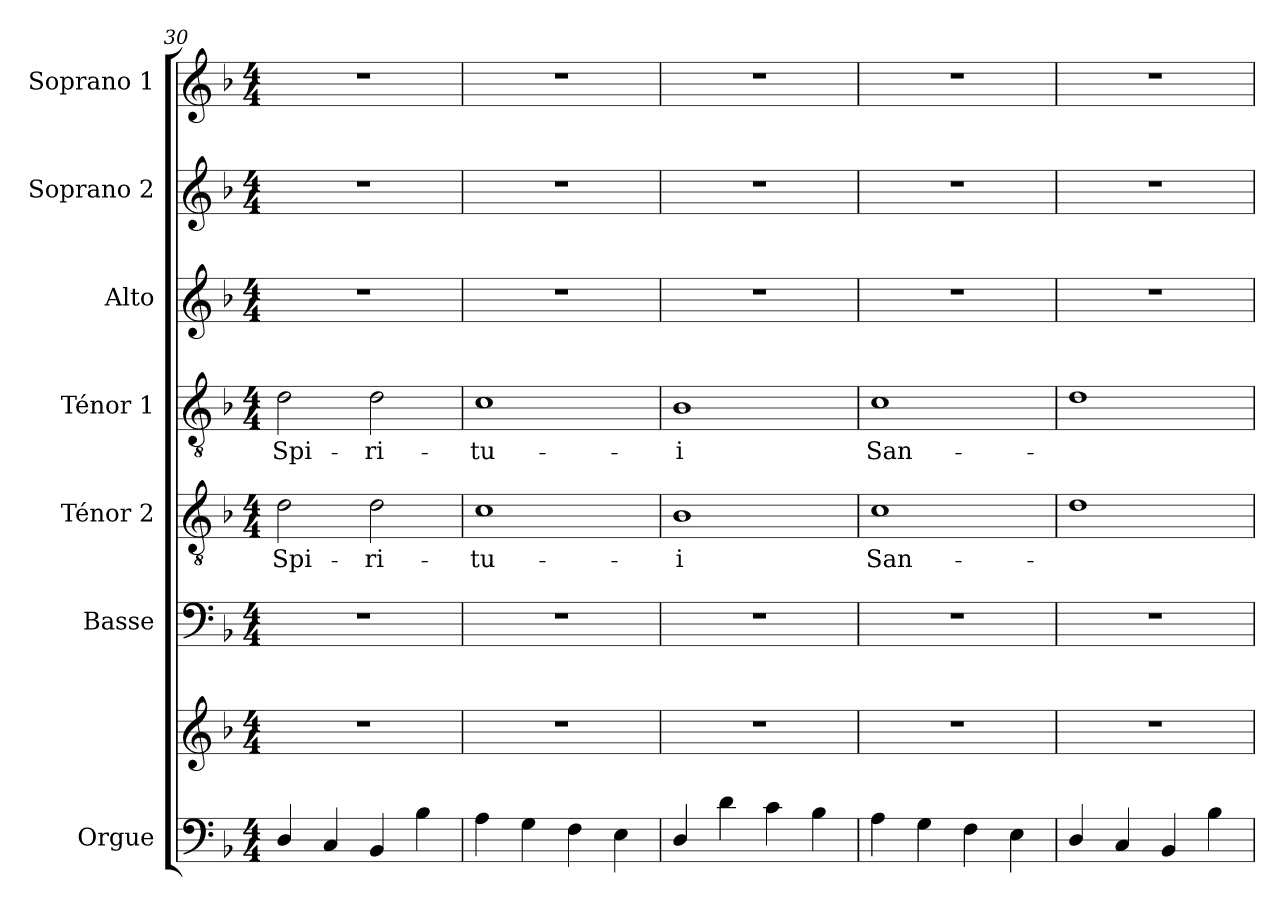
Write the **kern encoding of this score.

**kern	**kern	**kern	**kern	**text	**kern	**text	**kern	**kern	**kern
*part7	*part7	*part6	*part5	*part5	*part4	*part4	*part3	*part2	*part1
*staff8	*staff7	*staff6	*staff5	*staff5	*staff4	*staff4	*staff3	*staff2	*staff1
*I"Orgue	*	*I"Basse	*I"Ténor 2	*	*I"Ténor 1	*	*I"Alto	*I"Soprano 2	*I"Soprano 1
*I'Org.	*	*I'B.	*I'T. 2	*	*I'T. 1	*	*I'A.	*I'S. 2	*I'S. 1
!!LO:LB:g=z
*clefF4	*clefG2	*clefF4	*clefGv2	*	*clefGv2	*	*clefG2	*clefG2	*clefG2
*k[b-]	*k[b-]	*k[b-]	*k[b-]	*	*k[b-]	*	*k[b-]	*k[b-]	*k[b-]
*M4/4	*M4/4	*M4/4	*M4/4	*	*M4/4	*	*M4/4	*M4/4	*M4/4
=30	=30	=30	=30	=30	=30	=30	=30	=30	=30
!	!	!	!	!LO:LY:b	!	!LO:LY:b	!	!	!
4D/	1r	1r	2d\	Spi-	2d\	Spi-	1r	1r	1r
4C/	.	.	.	.	.	.	.	.	.
!	!	!	!	!LO:LY:b	!	!LO:LY:b	!	!	!
4BB-/	.	.	2d\	-ri-	2d\	-ri-	.	.	.
4B-\	.	.	.	.	.	.	.	.	.
=31	=31	=31	=31	=31	=31	=31	=31	=31	=31
!	!	!	!	!LO:LY:b	!	!LO:LY:b	!	!	!
4A\	1r	1r	1c	-tu-	1c	-tu-	1r	1r	1r
4G\	.	.	.	.	.	.	.	.	.
4F\	.	.	.	.	.	.	.	.	.
4E\	.	.	.	.	.	.	.	.	.
=32	=32	=32	=32	=32	=32	=32	=32	=32	=32
!	!	!	!	!LO:LY:b	!	!LO:LY:b	!	!	!
4D/	1r	1r	1B-	-i	1B-	-i	1r	1r	1r
4d\	.	.	.	.	.	.	.	.	.
4c\	.	.	.	.	.	.	.	.	.
4B-\	.	.	.	.	.	.	.	.	.
=33	=33	=33	=33	=33	=33	=33	=33	=33	=33
!	!	!	!	!LO:LY:b	!	!LO:LY:b	!	!	!
4A\	1r	1r	1c	San-	1c	San-	1r	1r	1r
4G\	.	.	.	.	.	.	.	.	.
4F\	.	.	.	.	.	.	.	.	.
4E\	.	.	.	.	.	.	.	.	.
=34	=34	=34	=34	=34	=34	=34	=34	=34	=34
4D/	1r	1r	1d	.	1d	.	1r	1r	1r
4C/	.	.	.	.	.	.	.	.	.
4BB-/	.	.	.	.	.	.	.	.	.
4B-\	.	.	.	.	.	.	.	.	.
=	=	=	=	=	=	=	=	=	=
*-	*-	*-	*-	*-	*-	*-	*-	*-	*-
